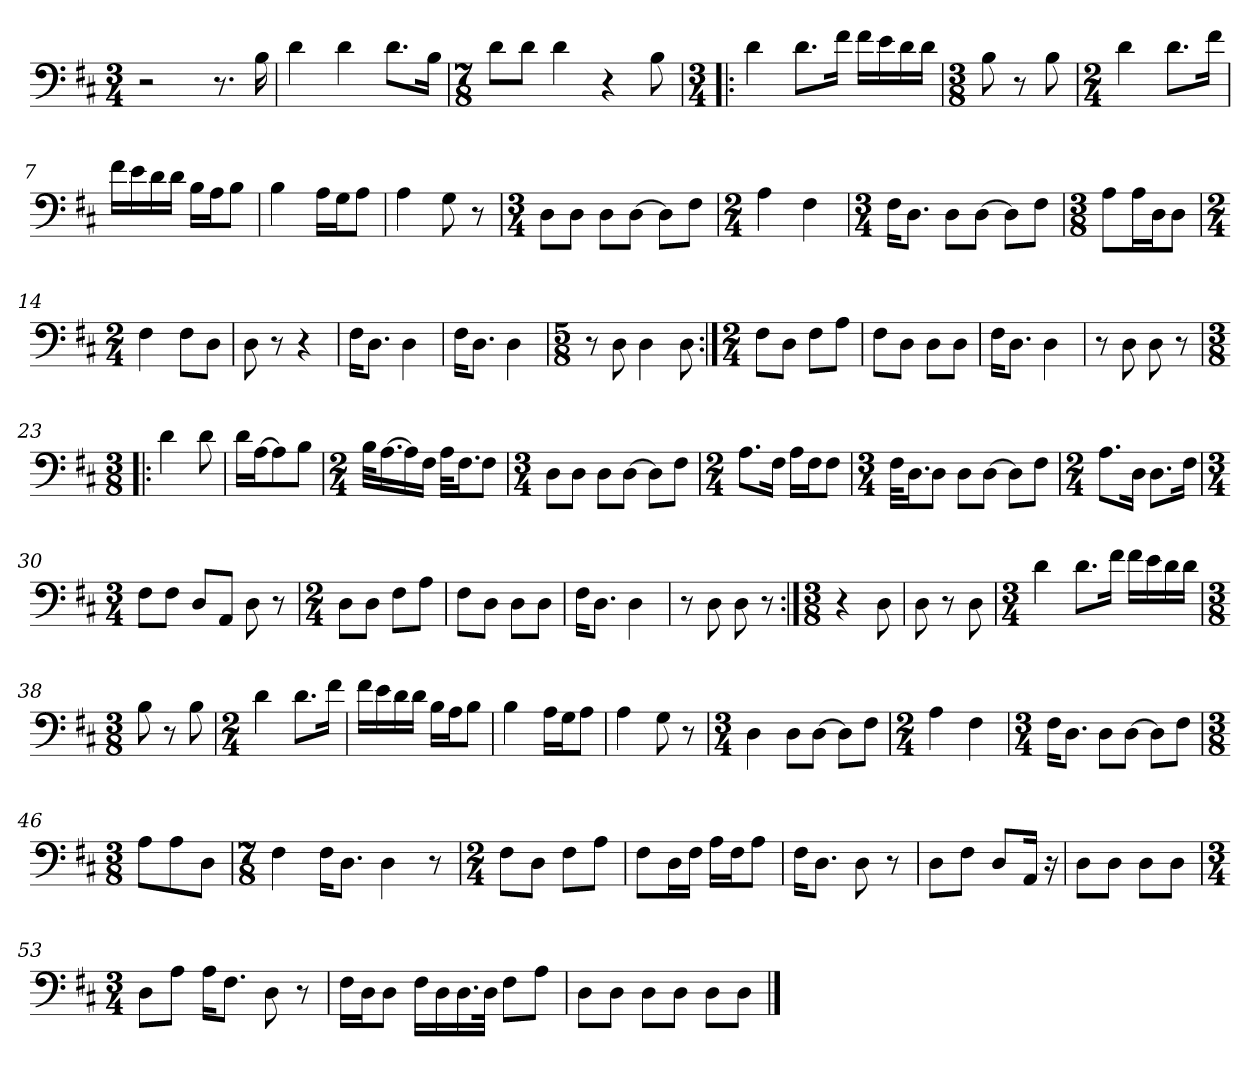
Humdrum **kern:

**kern
*part1
*staff1
*clefF4
*k[f#c#]
*M3/4
=1
2r
8.r
16B\
=2
4d\
4d\
8.d\L
16B\Jk
=3
*M7/8
8d\L
8d\J
4d\
4r
8B\
=4!|:
*M3/4
4d\
8.d\L
16f#\Jk
16f#\LL
16e\
16d\
16d\JJ
=5
*M3/8
8B\
8r
8B\
=6
*M2/4
4d\
8.d\L
16f#\Jk
=7
16f#\LL
16e\
16d\
16d\JJ
16B\LL
16A\J
8B\J
=8
4B\
16A\LL
16G\J
8A\J
=9
4A\
8G\
8r
=10
*M3/4
8D\L
8D\J
8D\L
[8D\J
8D\L]
8F#\J
=11
*M2/4
4A\
4F#\
=12
*M3/4
16F#\KL
8.D\J
8D\L
[8D\J
8D\L]
8F#\J
=13
*M3/8
8A\L
16A\L
16D\J
8D\J
=14
*M2/4
4F#\
8F#\L
8D\J
=15
8D\
8r
4r
=16
16F#\KL
8.D\J
4D\
=17
16F#\KL
8.D\J
4D\
=18
*M5/8
8r
8D\
4D\
8D\
=19:|!
*M2/4
8F#\L
8D\J
8F#\L
8A\J
=20
8F#\L
8D\J
8D\L
8D\J
=21
16F#\KL
8.D\J
4D\
=22
8r
8D\
8D\
8r
=23!|:
*M3/8
4d\
8d\
=24
16d\LL
[16A\J
8A\]
8B\J
=25
*M2/4
32B\KLL
[16.A\
16A\]
16F#\JJ
32A\KLL
16.F#\J
8F#\J
=26
*M3/4
8D\L
8D\J
8D\L
[8D\J
8D\L]
8F#\J
=27
*M2/4
8.A\L
16F#\Jk
16A\LL
16F#\J
8F#\J
=28
*M3/4
32F#\KLL
16.D\J
8D\J
8D\L
[8D\J
8D\L]
8F#\J
=29
*M2/4
8.A\L
16D\Jk
8.D\L
16F#\Jk
=30
*M3/4
8F#\L
8F#\J
8D/L
8AA/J
8D\
8r
=31
*M2/4
8D\L
8D\J
8F#\L
8A\J
=32
8F#\L
8D\J
8D\L
8D\J
=33
16F#\KL
8.D\J
4D\
=34
8r
8D\
8D\
8r
=35:|!
*M3/8
4r
8D\
=36
8D\
8r
8D\
=37
*M3/4
4d\
8.d\L
16f#\Jk
16f#\LL
16e\
16d\
16d\JJ
=38
*M3/8
8B\
8r
8B\
=39
*M2/4
4d\
8.d\L
16f#\Jk
=40
16f#\LL
16e\
16d\
16d\JJ
16B\LL
16A\J
8B\J
=41
4B\
16A\LL
16G\J
8A\J
=42
4A\
8G\
8r
=43
*M3/4
4D\
8D\L
[8D\J
8D\L]
8F#\J
=44
*M2/4
4A\
4F#\
=45
*M3/4
16F#\KL
8.D\J
8D\L
[8D\J
8D\L]
8F#\J
=46
*M3/8
8A\L
8A\
8D\J
=47
*M7/8
4F#\
16F#\KL
8.D\J
4D\
8r
=48
*M2/4
8F#\L
8D\J
8F#\L
8A\J
=49
8F#\L
16D\L
16F#\JJ
16A\LL
16F#\J
8A\J
=50
16F#\KL
8.D\J
8D\
8r
=51
8D\L
8F#\J
8D/L
16AA/Jk
16r
=52
8D\L
8D\J
8D\L
8D\J
=53
*M3/4
8D\L
8A\J
16A\KL
8.F#\J
8D\
8r
=54
16F#\LL
16D\J
8D\J
16F#\LL
16D\
16.D\
32D\JJk
8F#\L
8A\J
=55
8D\L
8D\J
8D\L
8D\J
8D\L
8D\J
==
*-
